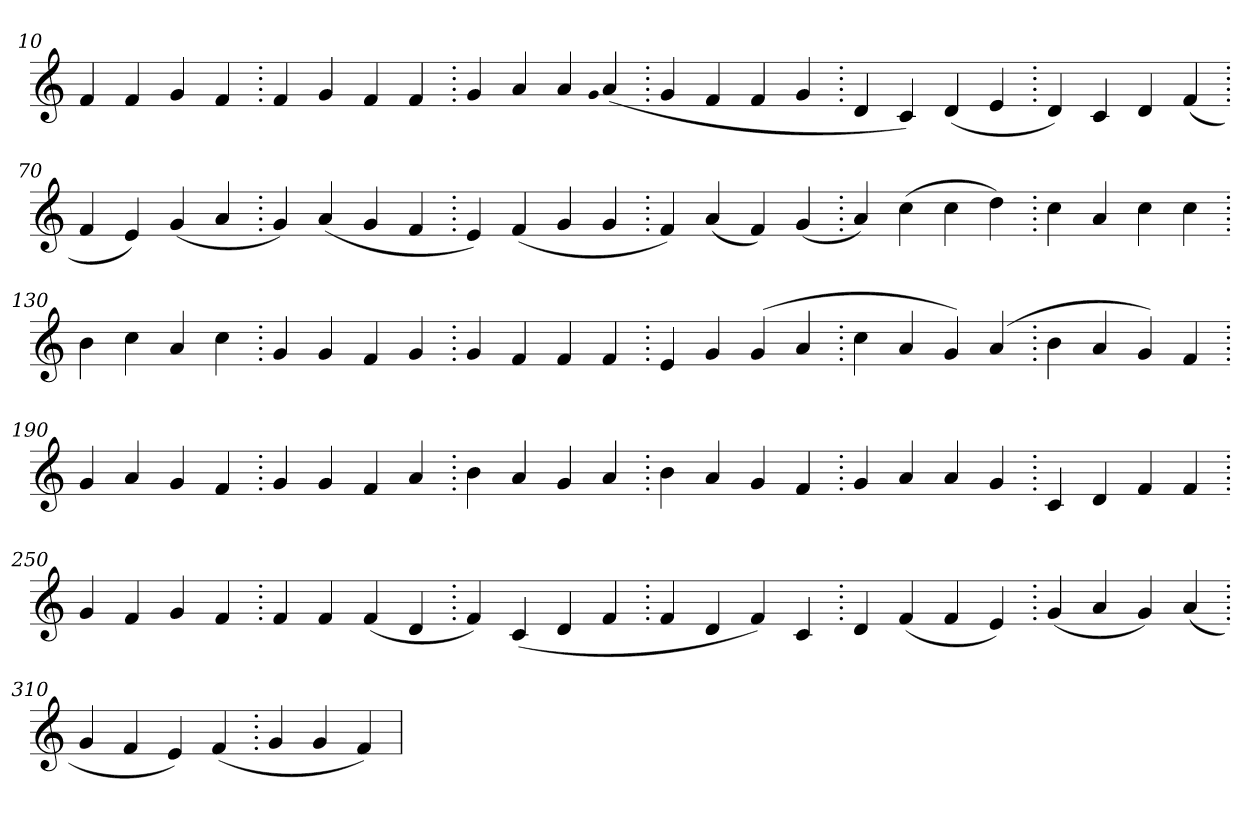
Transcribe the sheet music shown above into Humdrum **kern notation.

**kern
*part1
*staff1
*clefG2
=10.
4f
4f
4g
4f
=20.
4f
4g
4f
4f
=30.
4g
4a
4a
qqg
(>4a
=40.
4g
4f
4f
4g
=50.
4d
4c)
(>4d
4e
=60.
4d)
4c
4d
(>4f
=70.
4f
4e)
(>4g
4a
=80.
4g)
(>4a
4g
4f
=90.
4e)
(>4f
4g
4g
=100.
4f)
(>4a
4f)
(>4g
=110.
4a)
(>4cc
4cc
4dd)
=120.
4cc
4a
4cc
4cc
=130.
4b
4cc
4a
4cc
=140.
4g
4g
4f
4g
=150.
4g
4f
4f
4f
=160.
4e
4g
(>4g
4a
=170.
4cc
4a
4g)
(>4a
=180.
4b
4a
4g)
4f
=190.
4g
4a
4g
4f
=200.
4g
4g
4f
4a
=210.
4b
4a
4g
4a
=220.
4b
4a
4g
4f
=230.
4g
4a
4a
4g
=240.
4c
4d
4f
4f
=250.
4g
4f
4g
4f
=260.
4f
4f
(>4f
4d
=270.
4f)
(>4c
4d
4f
=280.
4f
4d
4f)
4c
=290.
4d
(>4f
4f
4e)
=300.
(>4g
4a
4g)
(>4a
=310.
4g
4f
4e)
(>4f
=320.
4g
4g
4f)
=
*-
